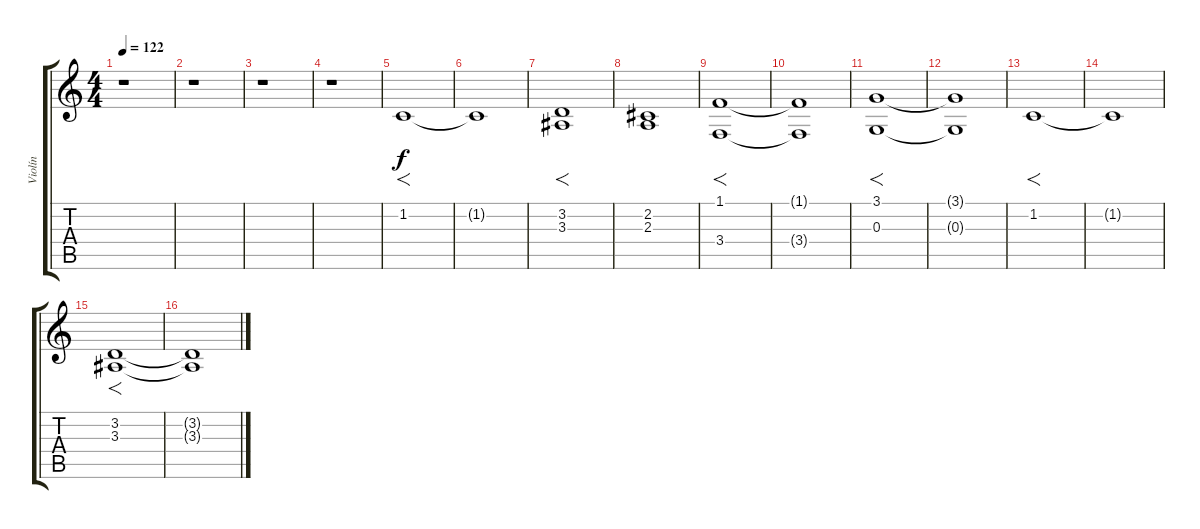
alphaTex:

\track ("Violín" "Violín") {instrument violin}
\staff {score tabs}
\tuning (E4 B3 G3 D3 A2 E2) {hide}
\ts (4 4)
\tempo 122
\clef g2
\ks c
r.1{dy f} |
r.1 |
r.1 |
r.1 |
1.2.1{f} |
1.2{t}.1 |
(3.2 3.3).1{f} |
(2.2 2.3).1 |
(1.1 3.4).1{f} |
(1.1{t} 3.4{t}).1 |
(3.1 0.3).1{f} |
(3.1{t} 0.3{t}).1 |
1.2.1{f} |
1.2{t}.1 |
(3.2 3.3).1{f} |
(3.2{t} 3.3{t}).1
